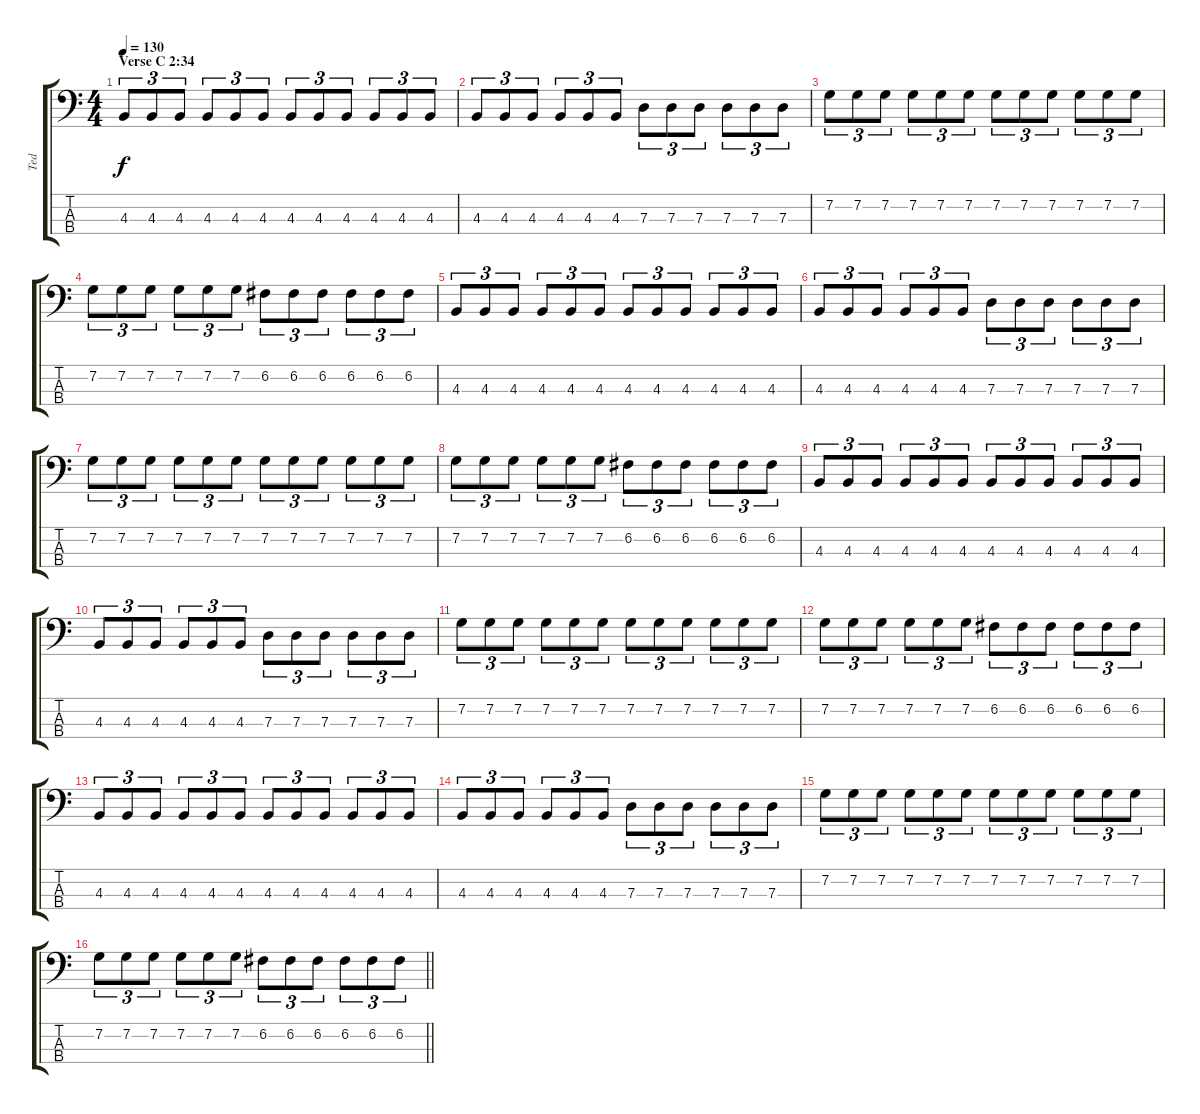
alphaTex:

\track ("Ted" "Ted") {instrument electricbassfinger}
\staff {score tabs}
\tuning (F2 C2 G1 D1) {hide}
\ts (4 4)
\section ("" "Verse C 2:34")
\tempo 130
\clef f4
\ks c
4.3.8{tu (3 2) dy f} 4.3.8{tu (3 2)} 4.3.8{tu (3 2)} 4.3.8{tu (3 2)} 4.3.8{tu (3 2)} 4.3.8{tu (3 2)} 4.3.8{tu (3 2)} 4.3.8{tu (3 2)} 4.3.8{tu (3 2)} 4.3.8{tu (3 2)} 4.3.8{tu (3 2)} 4.3.8{tu (3 2)} |
4.3.8{tu (3 2)} 4.3.8{tu (3 2)} 4.3.8{tu (3 2)} 4.3.8{tu (3 2)} 4.3.8{tu (3 2)} 4.3.8{tu (3 2)} 7.3.8{tu (3 2)} 7.3.8{tu (3 2)} 7.3.8{tu (3 2)} 7.3.8{tu (3 2)} 7.3.8{tu (3 2)} 7.3.8{tu (3 2)} |
7.2.8{tu (3 2)} 7.2.8{tu (3 2)} 7.2.8{tu (3 2)} 7.2.8{tu (3 2)} 7.2.8{tu (3 2)} 7.2.8{tu (3 2)} 7.2.8{tu (3 2)} 7.2.8{tu (3 2)} 7.2.8{tu (3 2)} 7.2.8{tu (3 2)} 7.2.8{tu (3 2)} 7.2.8{tu (3 2)} |
7.2.8{tu (3 2)} 7.2.8{tu (3 2)} 7.2.8{tu (3 2)} 7.2.8{tu (3 2)} 7.2.8{tu (3 2)} 7.2.8{tu (3 2)} 6.2.8{tu (3 2)} 6.2.8{tu (3 2)} 6.2.8{tu (3 2)} 6.2.8{tu (3 2)} 6.2.8{tu (3 2)} 6.2.8{tu (3 2)} |
4.3.8{tu (3 2)} 4.3.8{tu (3 2)} 4.3.8{tu (3 2)} 4.3.8{tu (3 2)} 4.3.8{tu (3 2)} 4.3.8{tu (3 2)} 4.3.8{tu (3 2)} 4.3.8{tu (3 2)} 4.3.8{tu (3 2)} 4.3.8{tu (3 2)} 4.3.8{tu (3 2)} 4.3.8{tu (3 2)} |
4.3.8{tu (3 2)} 4.3.8{tu (3 2)} 4.3.8{tu (3 2)} 4.3.8{tu (3 2)} 4.3.8{tu (3 2)} 4.3.8{tu (3 2)} 7.3.8{tu (3 2)} 7.3.8{tu (3 2)} 7.3.8{tu (3 2)} 7.3.8{tu (3 2)} 7.3.8{tu (3 2)} 7.3.8{tu (3 2)} |
7.2.8{tu (3 2)} 7.2.8{tu (3 2)} 7.2.8{tu (3 2)} 7.2.8{tu (3 2)} 7.2.8{tu (3 2)} 7.2.8{tu (3 2)} 7.2.8{tu (3 2)} 7.2.8{tu (3 2)} 7.2.8{tu (3 2)} 7.2.8{tu (3 2)} 7.2.8{tu (3 2)} 7.2.8{tu (3 2)} |
7.2.8{tu (3 2)} 7.2.8{tu (3 2)} 7.2.8{tu (3 2)} 7.2.8{tu (3 2)} 7.2.8{tu (3 2)} 7.2.8{tu (3 2)} 6.2.8{tu (3 2)} 6.2.8{tu (3 2)} 6.2.8{tu (3 2)} 6.2.8{tu (3 2)} 6.2.8{tu (3 2)} 6.2.8{tu (3 2)} |
4.3.8{tu (3 2)} 4.3.8{tu (3 2)} 4.3.8{tu (3 2)} 4.3.8{tu (3 2)} 4.3.8{tu (3 2)} 4.3.8{tu (3 2)} 4.3.8{tu (3 2)} 4.3.8{tu (3 2)} 4.3.8{tu (3 2)} 4.3.8{tu (3 2)} 4.3.8{tu (3 2)} 4.3.8{tu (3 2)} |
4.3.8{tu (3 2)} 4.3.8{tu (3 2)} 4.3.8{tu (3 2)} 4.3.8{tu (3 2)} 4.3.8{tu (3 2)} 4.3.8{tu (3 2)} 7.3.8{tu (3 2)} 7.3.8{tu (3 2)} 7.3.8{tu (3 2)} 7.3.8{tu (3 2)} 7.3.8{tu (3 2)} 7.3.8{tu (3 2)} |
7.2.8{tu (3 2)} 7.2.8{tu (3 2)} 7.2.8{tu (3 2)} 7.2.8{tu (3 2)} 7.2.8{tu (3 2)} 7.2.8{tu (3 2)} 7.2.8{tu (3 2)} 7.2.8{tu (3 2)} 7.2.8{tu (3 2)} 7.2.8{tu (3 2)} 7.2.8{tu (3 2)} 7.2.8{tu (3 2)} |
7.2.8{tu (3 2)} 7.2.8{tu (3 2)} 7.2.8{tu (3 2)} 7.2.8{tu (3 2)} 7.2.8{tu (3 2)} 7.2.8{tu (3 2)} 6.2.8{tu (3 2)} 6.2.8{tu (3 2)} 6.2.8{tu (3 2)} 6.2.8{tu (3 2)} 6.2.8{tu (3 2)} 6.2.8{tu (3 2)} |
4.3.8{tu (3 2)} 4.3.8{tu (3 2)} 4.3.8{tu (3 2)} 4.3.8{tu (3 2)} 4.3.8{tu (3 2)} 4.3.8{tu (3 2)} 4.3.8{tu (3 2)} 4.3.8{tu (3 2)} 4.3.8{tu (3 2)} 4.3.8{tu (3 2)} 4.3.8{tu (3 2)} 4.3.8{tu (3 2)} |
4.3.8{tu (3 2)} 4.3.8{tu (3 2)} 4.3.8{tu (3 2)} 4.3.8{tu (3 2)} 4.3.8{tu (3 2)} 4.3.8{tu (3 2)} 7.3.8{tu (3 2)} 7.3.8{tu (3 2)} 7.3.8{tu (3 2)} 7.3.8{tu (3 2)} 7.3.8{tu (3 2)} 7.3.8{tu (3 2)} |
7.2.8{tu (3 2)} 7.2.8{tu (3 2)} 7.2.8{tu (3 2)} 7.2.8{tu (3 2)} 7.2.8{tu (3 2)} 7.2.8{tu (3 2)} 7.2.8{tu (3 2)} 7.2.8{tu (3 2)} 7.2.8{tu (3 2)} 7.2.8{tu (3 2)} 7.2.8{tu (3 2)} 7.2.8{tu (3 2)} |
\barLineRight lightlight
7.2.8{tu (3 2)} 7.2.8{tu (3 2)} 7.2.8{tu (3 2)} 7.2.8{tu (3 2)} 7.2.8{tu (3 2)} 7.2.8{tu (3 2)} 6.2.8{tu (3 2)} 6.2.8{tu (3 2)} 6.2.8{tu (3 2)} 6.2.8{tu (3 2)} 6.2.8{tu (3 2)} 6.2.8{tu (3 2)}
